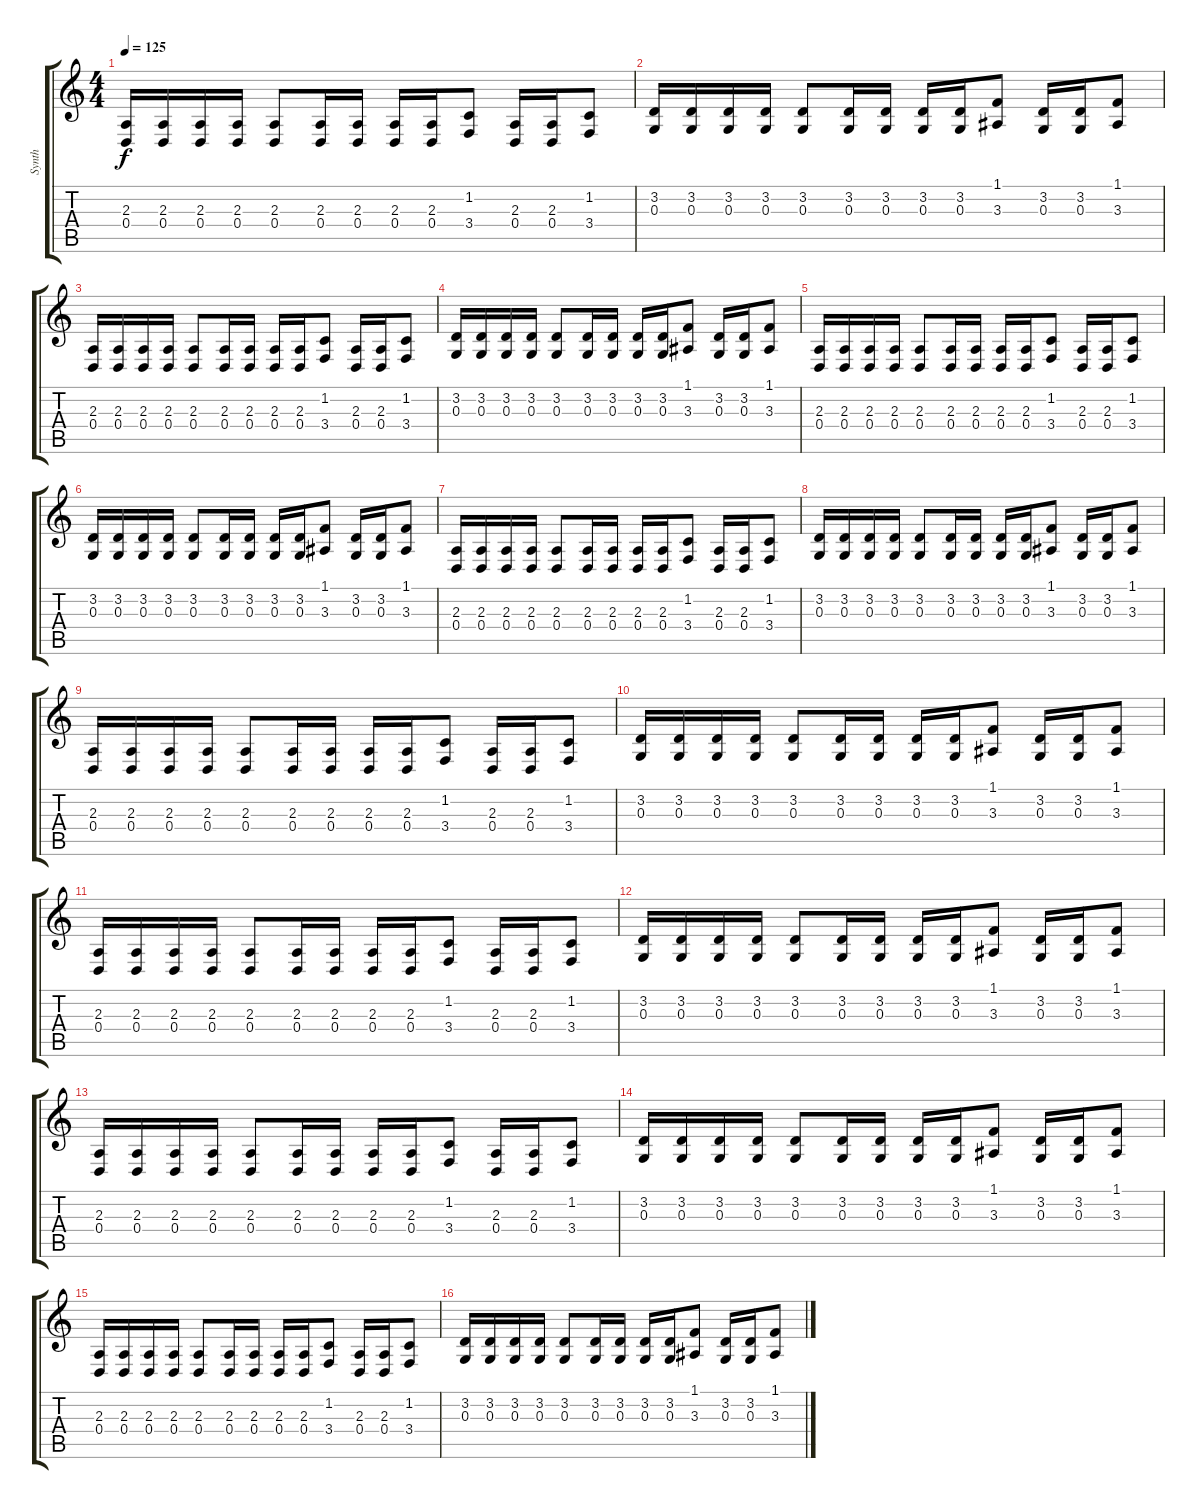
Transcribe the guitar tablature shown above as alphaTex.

\track ("Synth" "Synth") {instrument harpsichord}
\staff {score tabs}
\tuning (E4 B3 G3 D3 A2 E2) {hide}
\ts (4 4)
\tempo 125
\clef g2
\ks c
(2.3 0.4).16{dy f} (2.3 0.4).16 (2.3 0.4).16 (2.3 0.4).16 (2.3 0.4).8 (2.3 0.4).16 (2.3 0.4).16 (2.3 0.4).16 (2.3 0.4).16 (1.2 3.4).8 (2.3 0.4).16 (2.3 0.4).16 (1.2 3.4).8 |
(3.2 0.3).16 (3.2 0.3).16 (3.2 0.3).16 (3.2 0.3).16 (3.2 0.3).8 (3.2 0.3).16 (3.2 0.3).16 (3.2 0.3).16 (3.2 0.3).16 (1.1 3.3).8 (3.2 0.3).16 (3.2 0.3).16 (1.1 3.3).8 |
(2.3 0.4).16 (2.3 0.4).16 (2.3 0.4).16 (2.3 0.4).16 (2.3 0.4).8 (2.3 0.4).16 (2.3 0.4).16 (2.3 0.4).16 (2.3 0.4).16 (1.2 3.4).8 (2.3 0.4).16 (2.3 0.4).16 (1.2 3.4).8 |
(3.2 0.3).16 (3.2 0.3).16 (3.2 0.3).16 (3.2 0.3).16 (3.2 0.3).8 (3.2 0.3).16 (3.2 0.3).16 (3.2 0.3).16 (3.2 0.3).16 (1.1 3.3).8 (3.2 0.3).16 (3.2 0.3).16 (1.1 3.3).8 |
(2.3 0.4).16 (2.3 0.4).16 (2.3 0.4).16 (2.3 0.4).16 (2.3 0.4).8 (2.3 0.4).16 (2.3 0.4).16 (2.3 0.4).16 (2.3 0.4).16 (1.2 3.4).8 (2.3 0.4).16 (2.3 0.4).16 (1.2 3.4).8 |
(3.2 0.3).16 (3.2 0.3).16 (3.2 0.3).16 (3.2 0.3).16 (3.2 0.3).8 (3.2 0.3).16 (3.2 0.3).16 (3.2 0.3).16 (3.2 0.3).16 (1.1 3.3).8 (3.2 0.3).16 (3.2 0.3).16 (1.1 3.3).8 |
(2.3 0.4).16 (2.3 0.4).16 (2.3 0.4).16 (2.3 0.4).16 (2.3 0.4).8 (2.3 0.4).16 (2.3 0.4).16 (2.3 0.4).16 (2.3 0.4).16 (1.2 3.4).8 (2.3 0.4).16 (2.3 0.4).16 (1.2 3.4).8 |
(3.2 0.3).16 (3.2 0.3).16 (3.2 0.3).16 (3.2 0.3).16 (3.2 0.3).8 (3.2 0.3).16 (3.2 0.3).16 (3.2 0.3).16 (3.2 0.3).16 (1.1 3.3).8 (3.2 0.3).16 (3.2 0.3).16 (1.1 3.3).8 |
(2.3 0.4).16 (2.3 0.4).16 (2.3 0.4).16 (2.3 0.4).16 (2.3 0.4).8 (2.3 0.4).16 (2.3 0.4).16 (2.3 0.4).16 (2.3 0.4).16 (1.2 3.4).8 (2.3 0.4).16 (2.3 0.4).16 (1.2 3.4).8 |
(3.2 0.3).16 (3.2 0.3).16 (3.2 0.3).16 (3.2 0.3).16 (3.2 0.3).8 (3.2 0.3).16 (3.2 0.3).16 (3.2 0.3).16 (3.2 0.3).16 (1.1 3.3).8 (3.2 0.3).16 (3.2 0.3).16 (1.1 3.3).8 |
(2.3 0.4).16 (2.3 0.4).16 (2.3 0.4).16 (2.3 0.4).16 (2.3 0.4).8 (2.3 0.4).16 (2.3 0.4).16 (2.3 0.4).16 (2.3 0.4).16 (1.2 3.4).8 (2.3 0.4).16 (2.3 0.4).16 (1.2 3.4).8 |
(3.2 0.3).16 (3.2 0.3).16 (3.2 0.3).16 (3.2 0.3).16 (3.2 0.3).8 (3.2 0.3).16 (3.2 0.3).16 (3.2 0.3).16 (3.2 0.3).16 (1.1 3.3).8 (3.2 0.3).16 (3.2 0.3).16 (1.1 3.3).8 |
(2.3 0.4).16 (2.3 0.4).16 (2.3 0.4).16 (2.3 0.4).16 (2.3 0.4).8 (2.3 0.4).16 (2.3 0.4).16 (2.3 0.4).16 (2.3 0.4).16 (1.2 3.4).8 (2.3 0.4).16 (2.3 0.4).16 (1.2 3.4).8 |
(3.2 0.3).16 (3.2 0.3).16 (3.2 0.3).16 (3.2 0.3).16 (3.2 0.3).8 (3.2 0.3).16 (3.2 0.3).16 (3.2 0.3).16 (3.2 0.3).16 (1.1 3.3).8 (3.2 0.3).16 (3.2 0.3).16 (1.1 3.3).8 |
(2.3 0.4).16 (2.3 0.4).16 (2.3 0.4).16 (2.3 0.4).16 (2.3 0.4).8 (2.3 0.4).16 (2.3 0.4).16 (2.3 0.4).16 (2.3 0.4).16 (1.2 3.4).8 (2.3 0.4).16 (2.3 0.4).16 (1.2 3.4).8 |
(3.2 0.3).16 (3.2 0.3).16 (3.2 0.3).16 (3.2 0.3).16 (3.2 0.3).8 (3.2 0.3).16 (3.2 0.3).16 (3.2 0.3).16 (3.2 0.3).16 (1.1 3.3).8 (3.2 0.3).16 (3.2 0.3).16 (1.1 3.3).8
